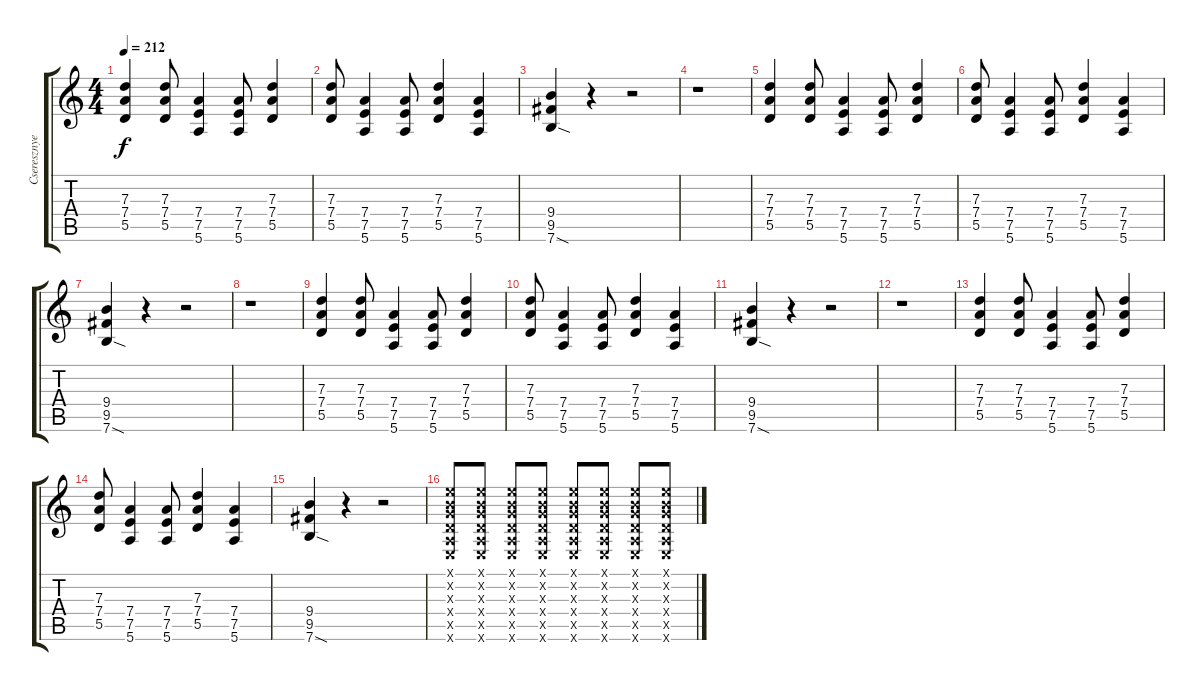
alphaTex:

\track ("Cseresznye ritmus" "Cseresznye") {instrument distortionguitar}
\staff {score tabs}
\tuning (E4 B3 G3 D3 A2 E2) {hide}
\ts (4 4)
\tempo 212
\clef g2
\ks c
(7.3 7.4 5.5).4{dy f instrument distortionguitar} (7.3 7.4 5.5).8 (7.4 7.5 5.6).4 (7.4 7.5 5.6).8 (7.3 7.4 5.5).4 |
(7.3 7.4 5.5).8 (7.4 7.5 5.6).4 (7.4 7.5 5.6).8 (7.3 7.4 5.5).4 (7.4 7.5 5.6).4 |
(9.4 9.5 7.6{sod}).4 r.4 r.2 |
r.1 |
(7.3 7.4 5.5).4 (7.3 7.4 5.5).8 (7.4 7.5 5.6).4 (7.4 7.5 5.6).8 (7.3 7.4 5.5).4 |
(7.3 7.4 5.5).8 (7.4 7.5 5.6).4 (7.4 7.5 5.6).8 (7.3 7.4 5.5).4 (7.4 7.5 5.6).4 |
(9.4 9.5 7.6{sod}).4 r.4 r.2 |
r.1 |
(7.3 7.4 5.5).4 (7.3 7.4 5.5).8 (7.4 7.5 5.6).4 (7.4 7.5 5.6).8 (7.3 7.4 5.5).4 |
(7.3 7.4 5.5).8 (7.4 7.5 5.6).4 (7.4 7.5 5.6).8 (7.3 7.4 5.5).4 (7.4 7.5 5.6).4 |
(9.4 9.5 7.6{sod}).4 r.4 r.2 |
r.1 |
(7.3 7.4 5.5).4 (7.3 7.4 5.5).8 (7.4 7.5 5.6).4 (7.4 7.5 5.6).8 (7.3 7.4 5.5).4 |
(7.3 7.4 5.5).8 (7.4 7.5 5.6).4 (7.4 7.5 5.6).8 (7.3 7.4 5.5).4 (7.4 7.5 5.6).4 |
(9.4 9.5 7.6{sod}).4 r.4 r.2 |
(0.1{x} 0.2{x} 0.3{x} 0.4{x} 0.5{x} 0.6{x}).8 (0.1{x} 0.2{x} 0.3{x} 0.4{x} 0.5{x} 0.6{x}).8 (0.1{x} 0.2{x} 0.3{x} 0.4{x} 0.5{x} 0.6{x}).8 (0.1{x} 0.2{x} 0.3{x} 0.4{x} 0.5{x} 0.6{x}).8 (0.1{x} 0.2{x} 0.3{x} 0.4{x} 0.5{x} 0.6{x}).8 (0.1{x} 0.2{x} 0.3{x} 0.4{x} 0.5{x} 0.6{x}).8 (0.1{x} 0.2{x} 0.3{x} 0.4{x} 0.5{x} 0.6{x}).8 (0.1{x} 0.2{x} 0.3{x} 0.4{x} 0.5{x} 0.6{x}).8
